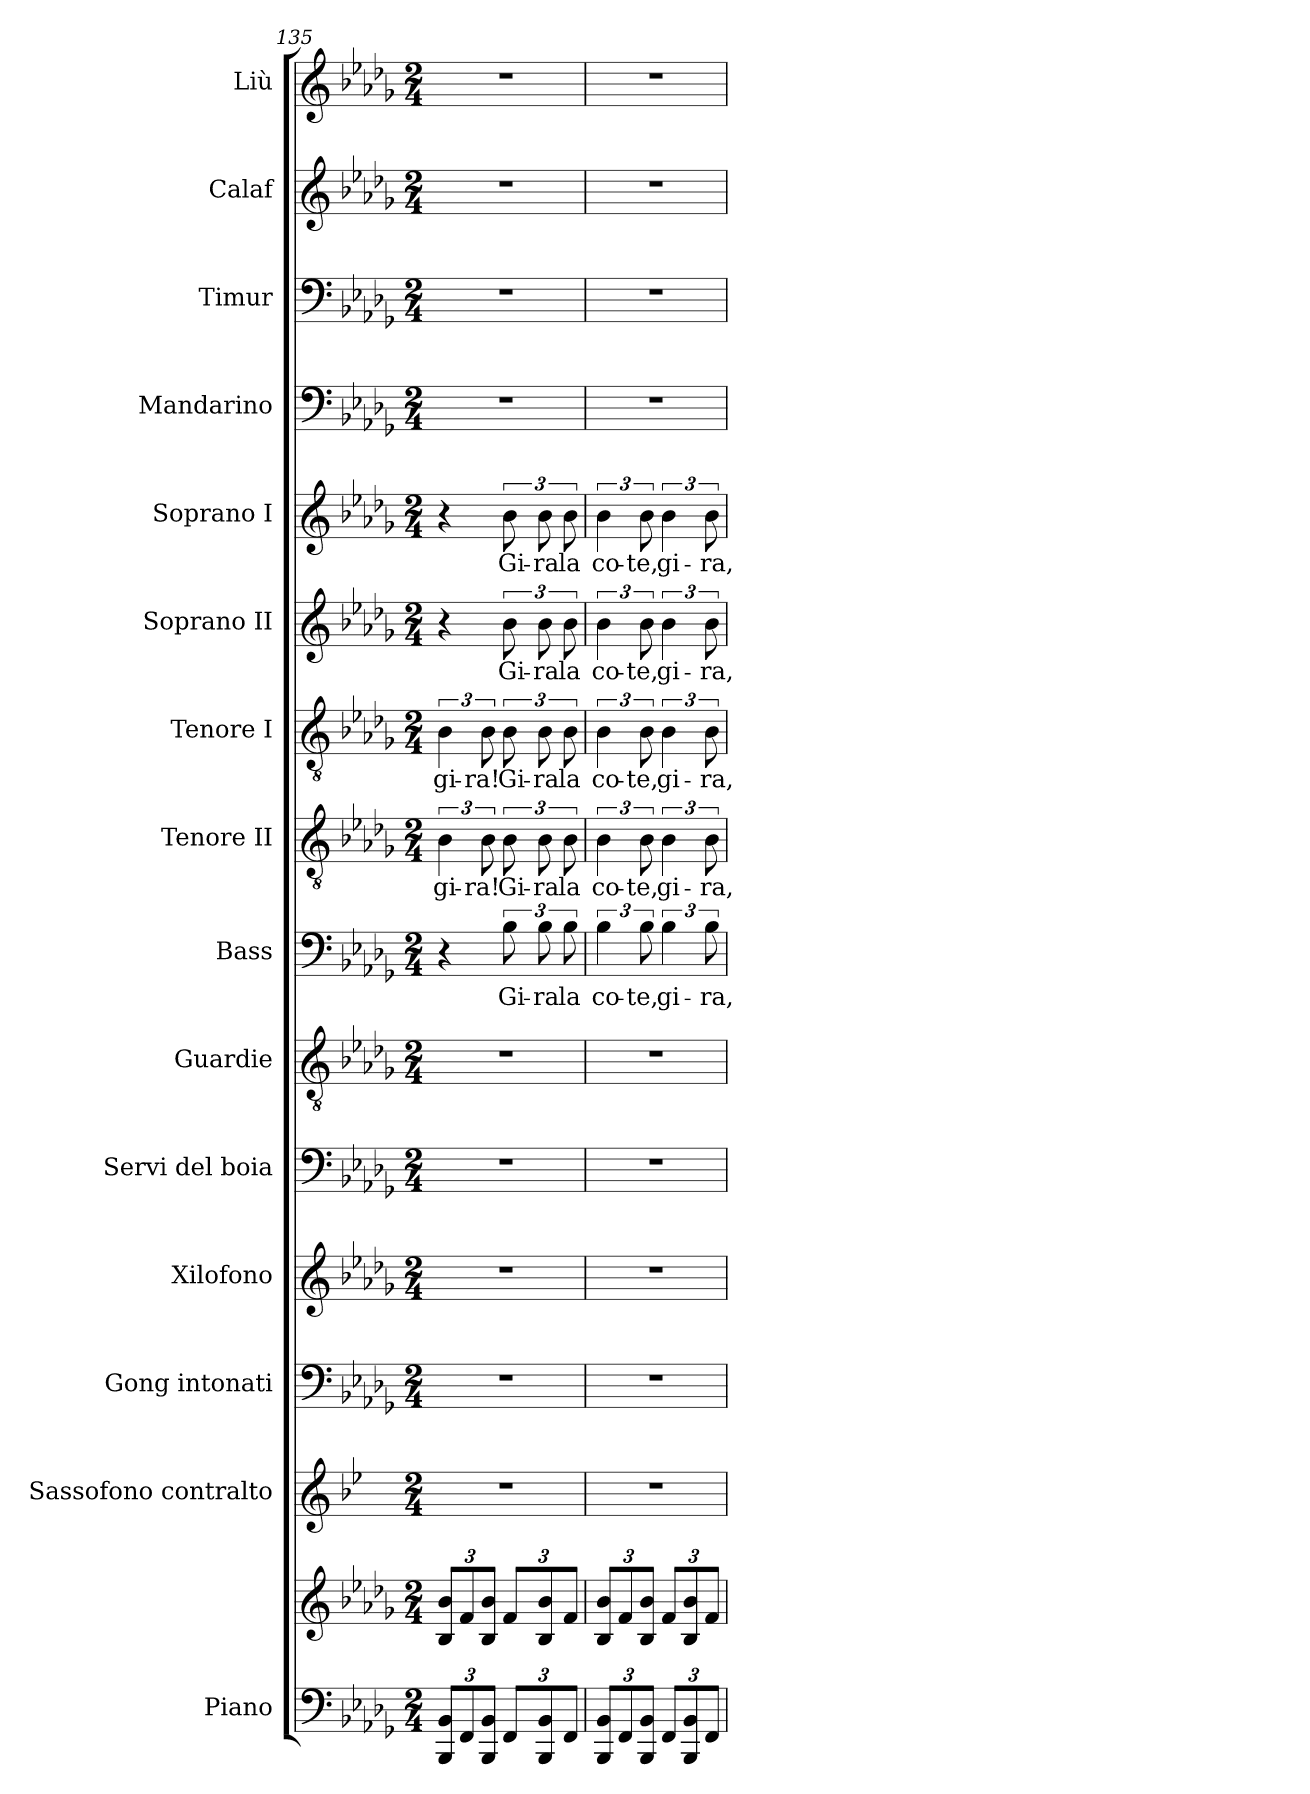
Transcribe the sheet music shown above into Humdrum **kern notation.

**kern	**kern	**kern	**kern	**kern	**kern	**kern	**kern	**text	**kern	**text	**kern	**text	**kern	**text	**kern	**text	**kern	**kern	**kern	**kern
*part15	*part15	*part14	*part13	*part12	*part11	*part10	*part9	*part9	*part8	*part8	*part7	*part7	*part6	*part6	*part5	*part5	*part4	*part3	*part2	*part1
*staff16	*staff15	*staff14	*staff13	*staff12	*staff11	*staff10	*staff9	*staff9	*staff8	*staff8	*staff7	*staff7	*staff6	*staff6	*staff5	*staff5	*staff4	*staff3	*staff2	*staff1
*I"Piano	*	*I"Sassofono contralto	*I"Gong intonati	*I"Xilofono	*I"Servi del boia	*I"Guardie	*I"Bass	*	*I"Tenore II	*	*I"Tenore I	*	*I"Soprano II	*	*I"Soprano I	*	*I"Mandarino	*I"Timur	*I"Calaf	*I"Liù
*I'Pno.	*	*	*I'Gong int.	*I'Xil.	*I'Ser.B.	*I'G.	*I'B.	*	*I'T. II	*	*I'T. I	*	*I'S. II	*	*I'S. I	*	*I'M.	*I'T.	*I'C.	*I'L.
*clefF4	*clefG2	*clefG2	*clefF4	*clefG2	*clefF4	*clefGv2	*clefF4	*	*clefGv2	*	*clefGv2	*	*clefG2	*	*clefG2	*	*clefF4	*clefF4	*clefG2	*clefG2
*	*	*ITrd5c9	*	*ITrd-7c-12	*	*	*	*	*	*	*	*	*	*	*	*	*	*	*	*
*k[b-e-a-d-g-]	*k[b-e-a-d-g-]	*k[b-e-a-d-g-]	*k[b-e-a-d-g-]	*k[b-e-a-d-g-]	*k[b-e-a-d-g-]	*k[b-e-a-d-g-]	*k[b-e-a-d-g-]	*	*k[b-e-a-d-g-]	*	*k[b-e-a-d-g-]	*	*k[b-e-a-d-g-]	*	*k[b-e-a-d-g-]	*	*k[b-e-a-d-g-]	*k[b-e-a-d-g-]	*k[b-e-a-d-g-]	*k[b-e-a-d-g-]
*M2/4	*M2/4	*M2/4	*M2/4	*M2/4	*M2/4	*M2/4	*M2/4	*	*M2/4	*	*M2/4	*	*M2/4	*	*M2/4	*	*M2/4	*M2/4	*M2/4	*M2/4
*Xbrackettup	*Xbrackettup	*	*	*	*	*	*	*	*	*	*	*	*	*	*	*	*	*	*	*
=135	=135	=135	=135	=135	=135	=135	=135	=135	=135	=135	=135	=135	=135	=135	=135	=135	=135	=135	=135	=135
!	!	!	!	!	!	!	!	!	!	!LO:LY:b	!	!LO:LY:b	!	!	!	!	!	!	!	!
12BBB-/ 12BB-/L	12B-/ 12b-/L	2r	2r	2r	2r	2r	4r	.	6B-\	gi-	6B-\	gi-	4r	.	4r	.	2r	2r	2r	2r
12FF/	12f/	.	.	.	.	.	.	.	.	.	.	.	.	.	.	.	.	.	.	.
!	!	!	!	!	!	!	!	!	!	!LO:LY:b	!	!LO:LY:b	!	!	!	!	!	!	!	!
12BBB-/ 12BB-/J	12B-/ 12b-/J	.	.	.	.	.	.	.	12B-\	-ra!	12B-\	-ra!	.	.	.	.	.	.	.	.
!	!	!	!	!	!	!	!	!LO:LY:b	!	!LO:LY:b	!	!LO:LY:b	!	!LO:LY:b	!	!LO:LY:b	!	!	!	!
12FF/L	12f/L	.	.	.	.	.	12B-\	Gi-	12B-\	Gi-	12B-\	Gi-	12b-\	Gi-	12b-\	Gi-	.	.	.	.
!	!	!	!	!	!	!	!	!LO:LY:b	!	!LO:LY:b	!	!LO:LY:b	!	!LO:LY:b	!	!LO:LY:b	!	!	!	!
12BBB-/ 12BB-/	12B-/ 12b-/	.	.	.	.	.	12B-\	-ra	12B-\	-ra	12B-\	-ra	12b-\	-ra	12b-\	-ra	.	.	.	.
!	!	!	!	!	!	!	!	!LO:LY:b	!	!LO:LY:b	!	!LO:LY:b	!	!LO:LY:b	!	!LO:LY:b	!	!	!	!
12FF/J	12f/J	.	.	.	.	.	12B-\	la	12B-\	la	12B-\	la	12b-\	la	12b-\	la	.	.	.	.
!!LO:PB:g=z
=136	=136	=136	=136	=136	=136	=136	=136	=136	=136	=136	=136	=136	=136	=136	=136	=136	=136	=136	=136	=136
!	!	!	!	!	!	!	!	!LO:LY:b	!	!LO:LY:b	!	!LO:LY:b	!	!LO:LY:b	!	!LO:LY:b	!	!	!	!
12BBB-/ 12BB-/L	12B-/ 12b-/L	2r	2r	2r	2r	2r	6B-\	co-	6B-\	co-	6B-\	co-	6b-\	co-	6b-\	co-	2r	2r	2r	2r
12FF/	12f/	.	.	.	.	.	.	.	.	.	.	.	.	.	.	.	.	.	.	.
!	!	!	!	!	!	!	!	!LO:LY:b	!	!LO:LY:b	!	!LO:LY:b	!	!LO:LY:b	!	!LO:LY:b	!	!	!	!
12BBB-/ 12BB-/J	12B-/ 12b-/J	.	.	.	.	.	12B-\	-te,	12B-\	-te,	12B-\	-te,	12b-\	-te,	12b-\	-te,	.	.	.	.
!	!	!	!	!	!	!	!	!LO:LY:b	!	!LO:LY:b	!	!LO:LY:b	!	!LO:LY:b	!	!LO:LY:b	!	!	!	!
12FF/L	12f/L	.	.	.	.	.	6B-\	gi-	6B-\	gi-	6B-\	gi-	6b-\	gi-	6b-\	gi-	.	.	.	.
12BBB-/ 12BB-/	12B-/ 12b-/	.	.	.	.	.	.	.	.	.	.	.	.	.	.	.	.	.	.	.
!	!	!	!	!	!	!	!	!LO:LY:b	!	!LO:LY:b	!	!LO:LY:b	!	!LO:LY:b	!	!LO:LY:b	!	!	!	!
12FF/J	12f/J	.	.	.	.	.	12B-\	-ra,	12B-\	-ra,	12B-\	-ra,	12b-\	-ra,	12b-\	-ra,	.	.	.	.
=	=	=	=	=	=	=	=	=	=	=	=	=	=	=	=	=	=	=	=	=
*-	*-	*-	*-	*-	*-	*-	*-	*-	*-	*-	*-	*-	*-	*-	*-	*-	*-	*-	*-	*-
